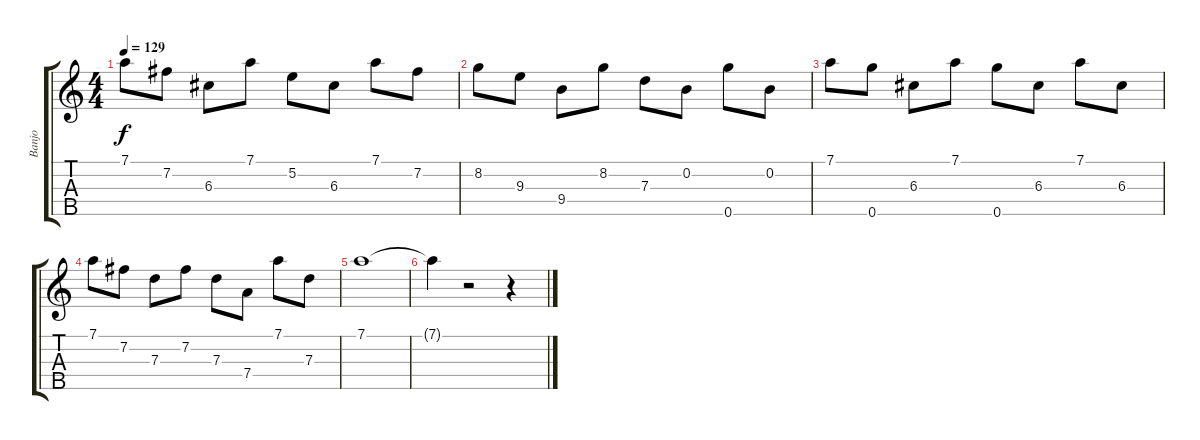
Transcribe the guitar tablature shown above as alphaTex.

\track ("Banjo" "Banjo") {instrument banjo}
\staff {score tabs}
\tuning (D4 B3 G3 D3 G4) {hide}
\displaytranspose 12
\ts (4 4)
\tempo 129
\clef g2
\ks c
7.1.8{dy f} 7.2.8 6.3.8 7.1.8 5.2.8 6.3.8 7.1.8 7.2.8 |
8.2.8 9.3.8 9.4.8 8.2.8 7.3.8 0.2.8 0.5.8 0.2.8 |
7.1.8 0.5.8 6.3.8 7.1.8 0.5.8 6.3.8 7.1.8 6.3.8 |
7.1.8 7.2.8 7.3.8 7.2.8 7.3.8 7.4.8 7.1.8 7.3.8 |
7.1.1 |
7.1{t}.4 r.2 r.4
